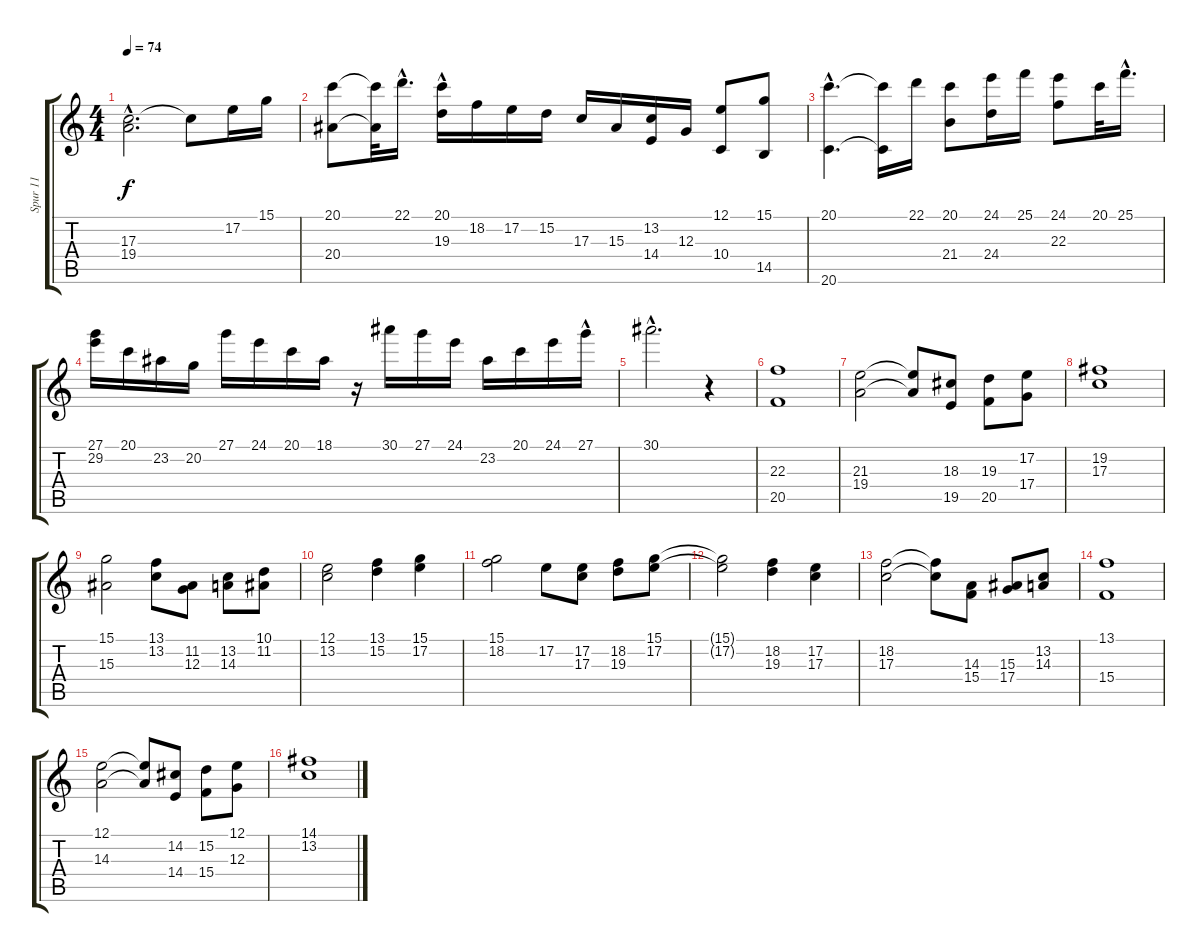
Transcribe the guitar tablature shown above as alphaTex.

\track ("Spur 11" "Spur 11") {instrument violin}
\staff {score tabs}
\tuning (E4 B3 G3 D3 A2 E2) {hide}
\ts (4 4)
\tempo 74
\clef g2
\ks c
(17.3{hac} 19.4{hac}).2{d dy f} 17.3{t}.8 17.2.16 15.1.16 |
(20.1 20.4).8 (20.1{t} 20.4{t}).32 22.1{hac}.16{d} (20.1{hac} 19.3).16 18.2.16 17.2.16 15.2.16 17.3.16 15.3.16 (13.2 14.4).16 12.3.16 (12.1 10.4).8 (15.1 14.5).8 |
(20.1{hac} 20.6{hac}).4{d} (20.1{t} 20.6{t}).16 22.1.16 (20.1 21.4).8 (24.1 24.4).16 25.1.16 (24.1 22.3).8 20.1.32 25.1{hac}.16{d} |
(27.1 29.2).16 20.1.16 23.2.16 20.2.16 27.1.16 24.1.16 20.1.16 18.1.16 r.16 30.1.16 27.1.16 24.1.16 23.2.16 20.1.16 24.1.16 27.1{hac}.16 |
30.1{hac}.2{d} r.4 |
(22.3 20.5).1 |
(21.3 19.4).2{volume 8} (21.3{t} 19.4{t}).8 (18.3 19.5).8{volume 7} (19.3 20.5).8 (17.2 17.4).8 |
(19.2 17.3).1 |
(15.1 15.3).2 (13.1 13.2).8 (11.2 12.3).8 (13.2 14.3).8 (10.1 11.2).8 |
(12.1 13.2).2 (13.1 15.2).4 (15.1 17.2).4 |
(15.1 18.2).2 17.2.8 (17.2 17.3).8 (18.2 19.3).8 (15.1 17.2).8 |
(15.1{t} 17.2{t}).2 (18.2 19.3).4 (17.2 17.3).4 |
(18.2 17.3).2 (18.2{t} 17.3{t}).8 (14.3 15.4).8 (15.3 17.4).8 (13.2 14.3).8 |
(13.1 15.4).1 |
(12.1 14.3).2 (12.1{t} 14.3{t}).8 (14.2 14.4).8 (15.2 15.4).8 (12.1 12.3).8 |
(14.1 13.2).1
